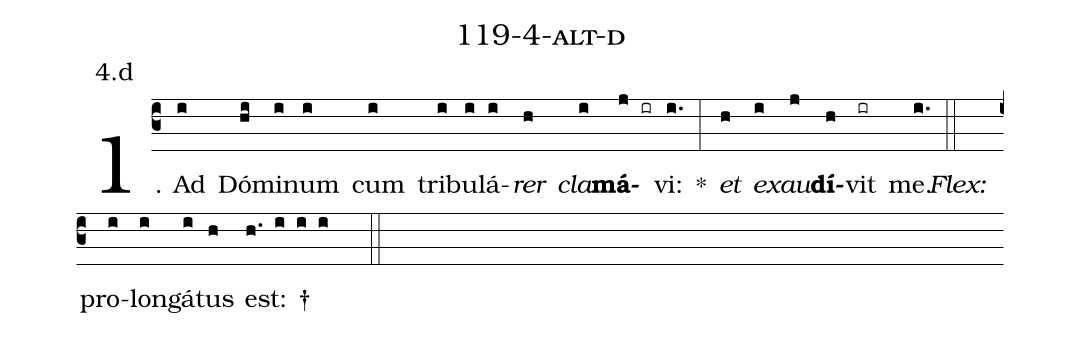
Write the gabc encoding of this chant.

name: 119-4-alt-d;
annotation: 4.d;
%%
(c3)1. Ad(i) Dó(hi)mi(i)num(i) cum(i) tri(i)bu(i)lá(i)<i>rer</i>(h) <i>cla</i>(i)<b>má</b>(j ir)vi:(i.) *(:) <i>et</i>(h) <i>ex</i>(i)<i>au</i>(j)<b>dí</b>(h)vit(ir) me.(i.) (::)
<i>Flex:</i>()  pro(i)lon(i)gá(i)tus(h) est: †(h. i i i  ::)
